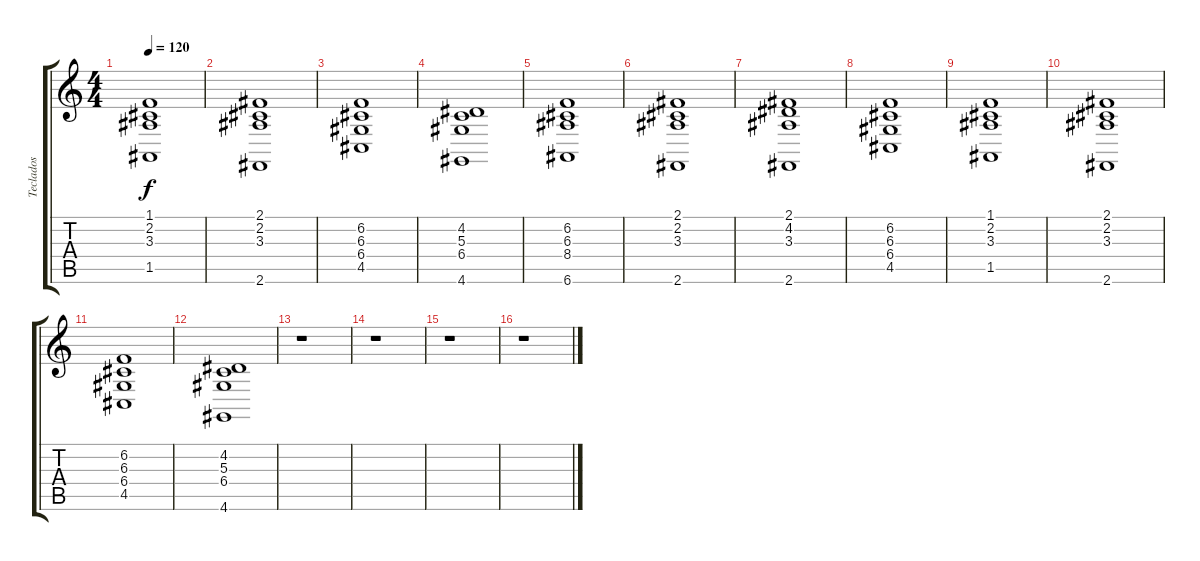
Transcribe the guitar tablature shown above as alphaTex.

\track ("Teclados" "Teclados") {instrument harpsichord}
\staff {score tabs}
\tuning (E4 B3 G3 D3 A2 E2) {hide}
\ts (4 4)
\tempo 120
\clef g2
\ks c
(1.1 2.2 3.3 1.5).1{dy f} |
(2.1 2.2 3.3 2.6).1 |
(6.2 6.3 6.4 4.5).1 |
(4.2 5.3 6.4 4.6).1 |
(6.2 6.3 8.4 6.6).1 |
(2.1 2.2 3.3 2.6).1 |
(2.1 4.2 3.3 2.6).1 |
(6.2 6.3 6.4 4.5).1 |
(1.1 2.2 3.3 1.5).1 |
(2.1 2.2 3.3 2.6).1 |
(6.2 6.3 6.4 4.5).1 |
(4.2 5.3 6.4 4.6).1 |
r.1 |
r.1 |
r.1 |
r.1
